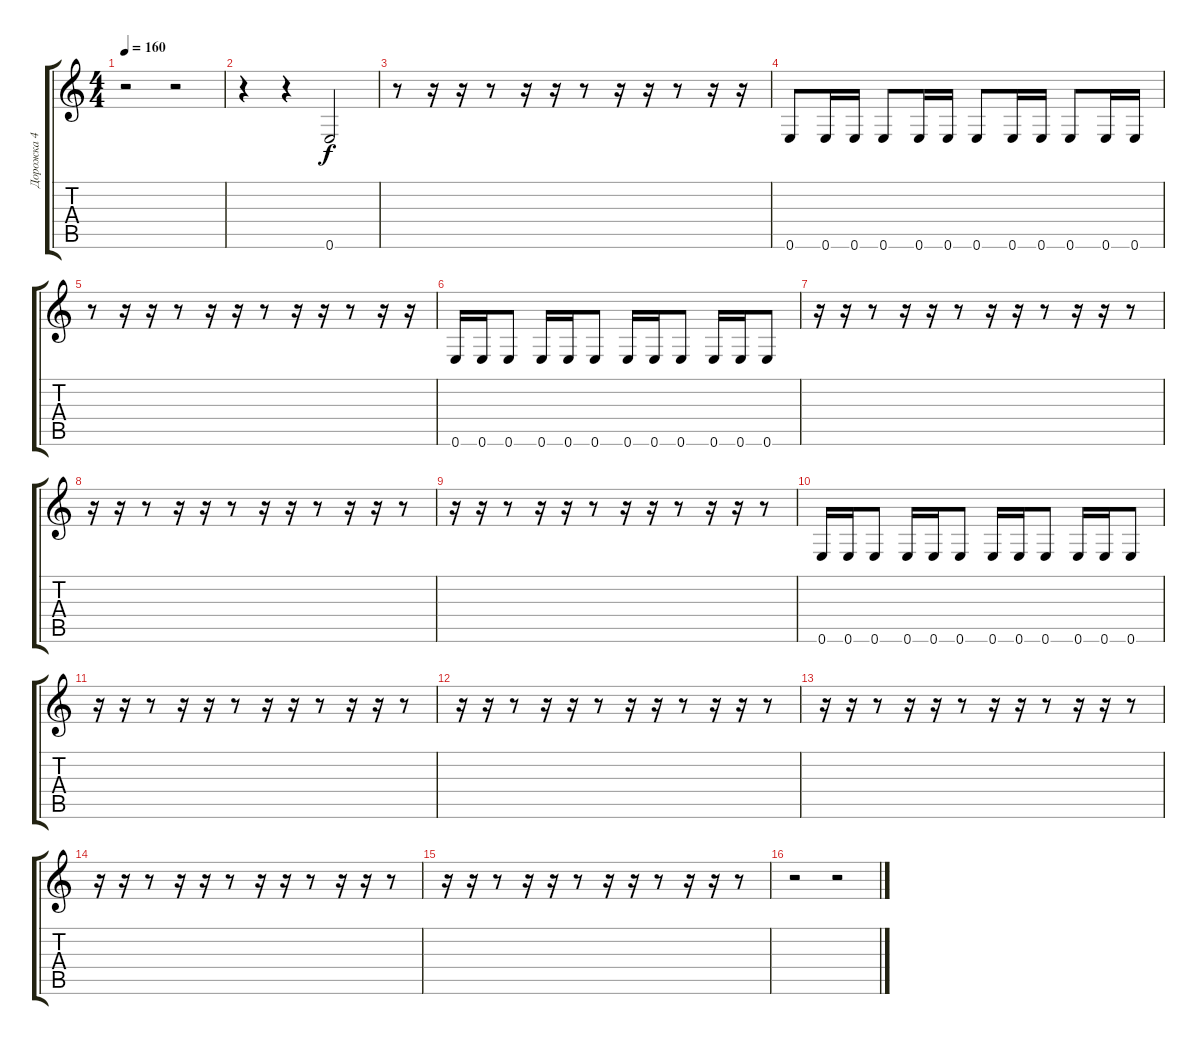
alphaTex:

\track ("Дорожка 4" "Дорожка 4") {instrument electricbasspick}
\staff {score tabs}
\tuning (E4 B3 G3 D3 A2 E2) {hide}
\ts (4 4)
\tempo 160
\clef g2
\ks c
r.2{dy f} r.2 |
r.4 r.4 0.6.2 |
r.8 r.16 r.16 r.8 r.16 r.16 r.8 r.16 r.16 r.8 r.16 r.16 |
0.6.8 0.6.16 0.6.16 0.6.8 0.6.16 0.6.16 0.6.8 0.6.16 0.6.16 0.6.8 0.6.16 0.6.16 |
r.8 r.16 r.16 r.8 r.16 r.16 r.8 r.16 r.16 r.8 r.16 r.16 |
0.6.16 0.6.16 0.6.8 0.6.16 0.6.16 0.6.8 0.6.16 0.6.16 0.6.8 0.6.16 0.6.16 0.6.8 |
r.16 r.16 r.8 r.16 r.16 r.8 r.16 r.16 r.8 r.16 r.16 r.8 |
r.16 r.16 r.8 r.16 r.16 r.8 r.16 r.16 r.8 r.16 r.16 r.8 |
r.16 r.16 r.8 r.16 r.16 r.8 r.16 r.16 r.8 r.16 r.16 r.8 |
0.6.16 0.6.16 0.6.8 0.6.16 0.6.16 0.6.8 0.6.16 0.6.16 0.6.8 0.6.16 0.6.16 0.6.8 |
r.16 r.16 r.8 r.16 r.16 r.8 r.16 r.16 r.8 r.16 r.16 r.8 |
r.16 r.16 r.8 r.16 r.16 r.8 r.16 r.16 r.8 r.16 r.16 r.8 |
r.16 r.16 r.8 r.16 r.16 r.8 r.16 r.16 r.8 r.16 r.16 r.8 |
r.16 r.16 r.8 r.16 r.16 r.8 r.16 r.16 r.8 r.16 r.16 r.8 |
r.16 r.16 r.8 r.16 r.16 r.8 r.16 r.16 r.8 r.16 r.16 r.8 |
r.2 r.2
